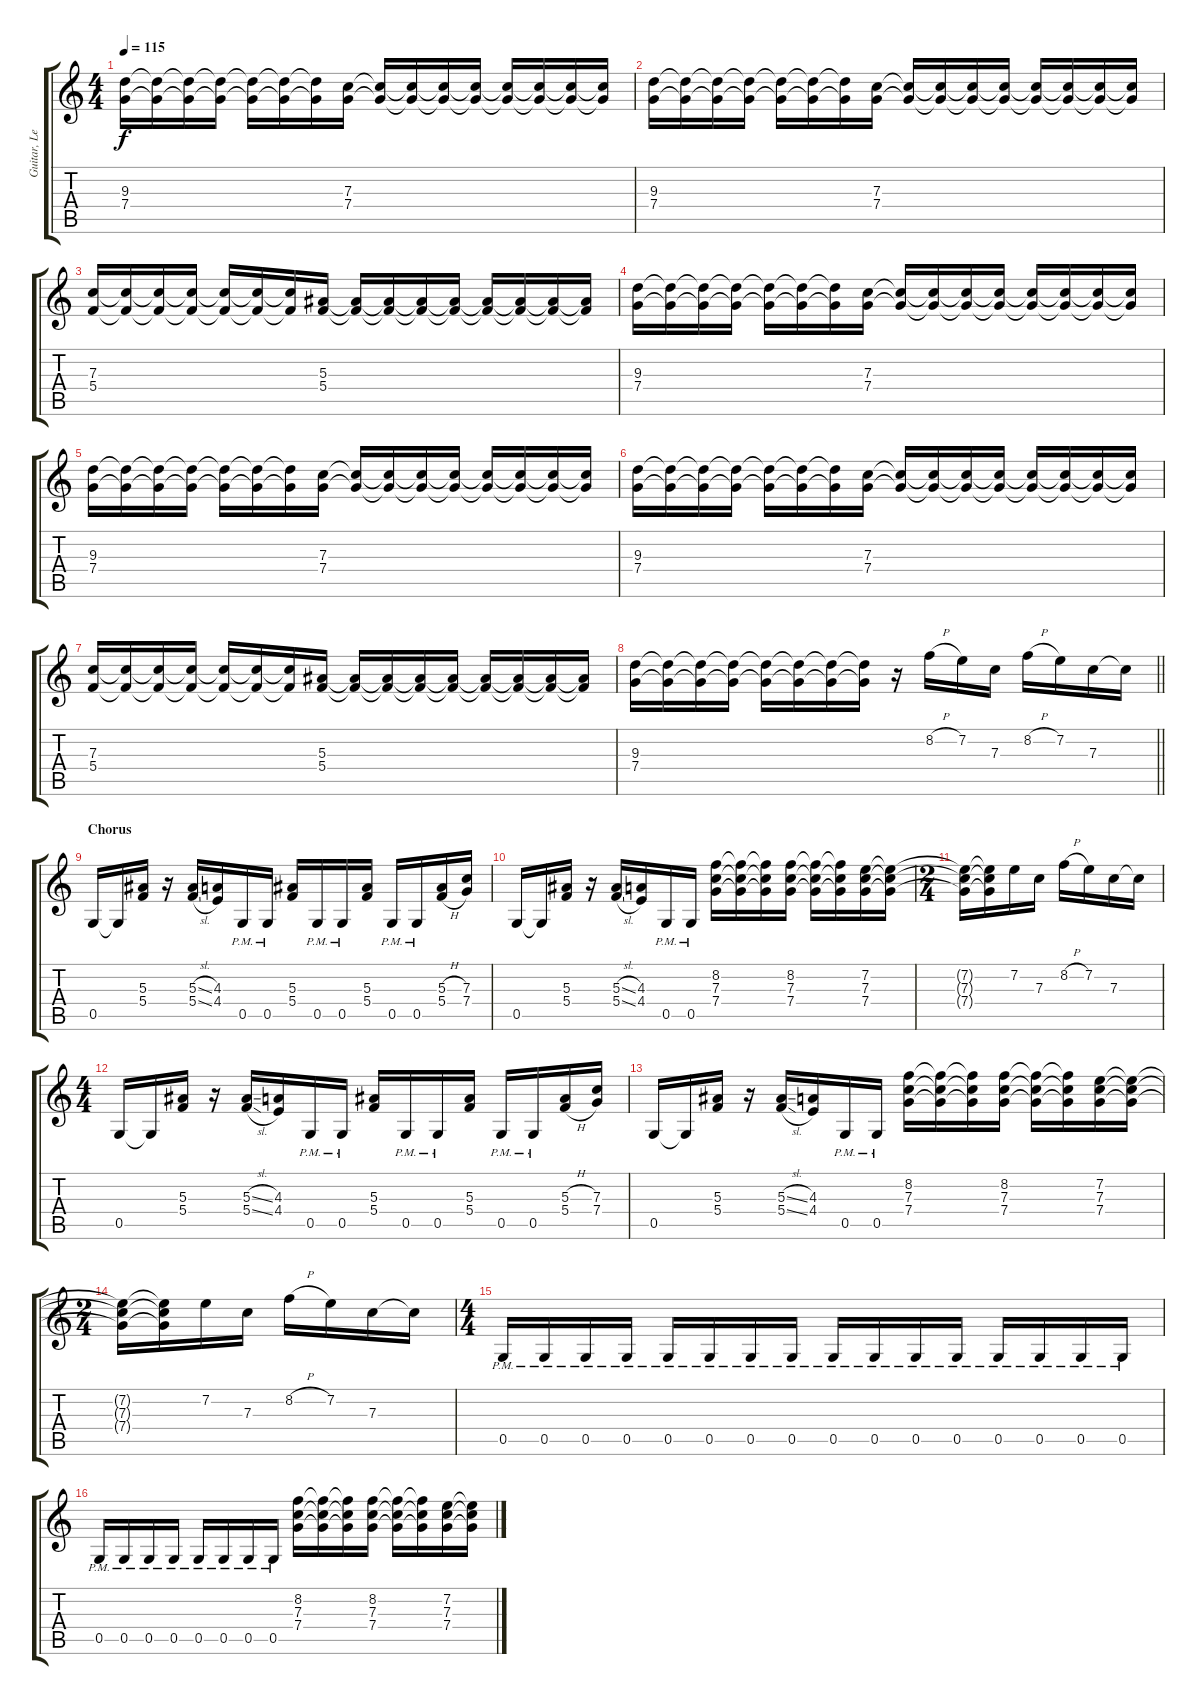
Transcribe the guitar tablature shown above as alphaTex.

\track ("Guitar, Lead" "Guitar, Le") {instrument distortionguitar}
\staff {score tabs}
\tuning (D4 A3 F3 C3 G2 D2) {hide}
\ts (4 4)
\tempo 115
\clef g2
\ks c
(9.3 7.4).16{dy f} (9.3{t} 7.4{t}).16 (9.3{t} 7.4{t}).16 (9.3{t} 7.4{t}).16 (9.3{t} 7.4{t}).16 (9.3{t} 7.4{t}).16 (9.3{t} 7.4{t}).16 (7.3 7.4).16 (7.3{t} 7.4{t}).16 (7.3{t} 7.4{t}).16 (7.3{t} 7.4{t}).16 (7.3{t} 7.4{t}).16 (7.3{t} 7.4{t}).16 (7.3{t} 7.4{t}).16 (7.3{t} 7.4{t}).16 (7.3{t} 7.4{t}).16 |
(9.3 7.4).16 (9.3{t} 7.4{t}).16 (9.3{t} 7.4{t}).16 (9.3{t} 7.4{t}).16 (9.3{t} 7.4{t}).16 (9.3{t} 7.4{t}).16 (9.3{t} 7.4{t}).16 (7.3 7.4).16 (7.3{t} 7.4{t}).16 (7.3{t} 7.4{t}).16 (7.3{t} 7.4{t}).16 (7.3{t} 7.4{t}).16 (7.3{t} 7.4{t}).16 (7.3{t} 7.4{t}).16 (7.3{t} 7.4{t}).16 (7.3{t} 7.4{t}).16 |
(7.3 5.4).16 (7.3{t} 5.4{t}).16 (7.3{t} 5.4{t}).16 (7.3{t} 5.4{t}).16 (7.3{t} 5.4{t}).16 (7.3{t} 5.4{t}).16 (7.3{t} 5.4{t}).16 (5.3 5.4).16 (5.3{t} 5.4{t}).16 (5.3{t} 5.4{t}).16 (5.3{t} 5.4{t}).16 (5.3{t} 5.4{t}).16 (5.3{t} 5.4{t}).16 (5.3{t} 5.4{t}).16 (5.3{t} 5.4{t}).16 (5.3{t} 5.4{t}).16 |
(9.3 7.4).16 (9.3{t} 7.4{t}).16 (9.3{t} 7.4{t}).16 (9.3{t} 7.4{t}).16 (9.3{t} 7.4{t}).16 (9.3{t} 7.4{t}).16 (9.3{t} 7.4{t}).16 (7.3 7.4).16 (7.3{t} 7.4{t}).16 (7.3{t} 7.4{t}).16 (7.3{t} 7.4{t}).16 (7.3{t} 7.4{t}).16 (7.3{t} 7.4{t}).16 (7.3{t} 7.4{t}).16 (7.3{t} 7.4{t}).16 (7.3{t} 7.4{t}).16 |
(9.3 7.4).16 (9.3{t} 7.4{t}).16 (9.3{t} 7.4{t}).16 (9.3{t} 7.4{t}).16 (9.3{t} 7.4{t}).16 (9.3{t} 7.4{t}).16 (9.3{t} 7.4{t}).16 (7.3 7.4).16 (7.3{t} 7.4{t}).16 (7.3{t} 7.4{t}).16 (7.3{t} 7.4{t}).16 (7.3{t} 7.4{t}).16 (7.3{t} 7.4{t}).16 (7.3{t} 7.4{t}).16 (7.3{t} 7.4{t}).16 (7.3{t} 7.4{t}).16 |
(9.3 7.4).16 (9.3{t} 7.4{t}).16 (9.3{t} 7.4{t}).16 (9.3{t} 7.4{t}).16 (9.3{t} 7.4{t}).16 (9.3{t} 7.4{t}).16 (9.3{t} 7.4{t}).16 (7.3 7.4).16 (7.3{t} 7.4{t}).16 (7.3{t} 7.4{t}).16 (7.3{t} 7.4{t}).16 (7.3{t} 7.4{t}).16 (7.3{t} 7.4{t}).16 (7.3{t} 7.4{t}).16 (7.3{t} 7.4{t}).16 (7.3{t} 7.4{t}).16 |
(7.3 5.4).16 (7.3{t} 5.4{t}).16 (7.3{t} 5.4{t}).16 (7.3{t} 5.4{t}).16 (7.3{t} 5.4{t}).16 (7.3{t} 5.4{t}).16 (7.3{t} 5.4{t}).16 (5.3 5.4).16 (5.3{t} 5.4{t}).16 (5.3{t} 5.4{t}).16 (5.3{t} 5.4{t}).16 (5.3{t} 5.4{t}).16 (5.3{t} 5.4{t}).16 (5.3{t} 5.4{t}).16 (5.3{t} 5.4{t}).16 (5.3{t} 5.4{t}).16 |
\barLineRight lightlight
(9.3 7.4).16 (9.3{t} 7.4{t}).16 (9.3{t} 7.4{t}).16 (9.3{t} 7.4{t}).16 (9.3{t} 7.4{t}).16 (9.3{t} 7.4{t}).16 (9.3{t} 7.4{t}).16 (9.3{t} 7.4{t}).16 r.16 8.2{h}.16 7.2.16 7.3.16 8.2{h}.16 7.2.16 7.3.16 7.3{t}.16 |
\section ("" "Chorus")
0.5.16 0.5{t}.16 (5.3 5.4).16 r.16 (5.3{sl} 5.4{sl}).16 (4.3 4.4).16 0.5{pm}.16 0.5{pm}.16 (5.3 5.4).16 0.5{pm}.16 0.5{pm}.16 (5.3 5.4).16 0.5{pm}.16 0.5{pm}.16 (5.3{h} 5.4{h}).16 (7.3 7.4).16 |
0.5.16 0.5{t}.16 (5.3 5.4).16 r.16 (5.3{sl} 5.4{sl}).16 (4.3 4.4).16 0.5{pm}.16 0.5{pm}.16 (8.2 7.3 7.4).16 (8.2{t} 7.3{t} 7.4{t}).16 (8.2{t} 7.3{t} 7.4{t}).16 (8.2 7.3 7.4).16 (8.2{t} 7.3{t} 7.4{t}).16 (8.2{t} 7.3{t} 7.4{t}).16 (7.2 7.3 7.4).16 (7.2{t} 7.3{t} 7.4{t}).16 |
\ts (2 4)
(7.2{t} 7.3{t} 7.4{t}).16 (7.2{t} 7.3{t} 7.4{t}).16 7.2.16 7.3.16 8.2{h}.16 7.2.16 7.3.16 7.3{t}.16 |
\ts (4 4)
0.5.16 0.5{t}.16 (5.3 5.4).16 r.16 (5.3{sl} 5.4{sl}).16 (4.3 4.4).16 0.5{pm}.16 0.5{pm}.16 (5.3 5.4).16 0.5{pm}.16 0.5{pm}.16 (5.3 5.4).16 0.5{pm}.16 0.5{pm}.16 (5.3{h} 5.4{h}).16 (7.3 7.4).16 |
0.5.16 0.5{t}.16 (5.3 5.4).16 r.16 (5.3{sl} 5.4{sl}).16 (4.3 4.4).16 0.5{pm}.16 0.5{pm}.16 (8.2 7.3 7.4).16 (8.2{t} 7.3{t} 7.4{t}).16 (8.2{t} 7.3{t} 7.4{t}).16 (8.2 7.3 7.4).16 (8.2{t} 7.3{t} 7.4{t}).16 (8.2{t} 7.3{t} 7.4{t}).16 (7.2 7.3 7.4).16 (7.2{t} 7.3{t} 7.4{t}).16 |
\ts (2 4)
(7.2{t} 7.3{t} 7.4{t}).16 (7.2{t} 7.3{t} 7.4{t}).16 7.2.16 7.3.16 8.2{h}.16 7.2.16 7.3.16 7.3{t}.16 |
\ts (4 4)
0.5{pm}.16 0.5{pm}.16 0.5{pm}.16 0.5{pm}.16 0.5{pm}.16 0.5{pm}.16 0.5{pm}.16 0.5{pm}.16 0.5{pm}.16 0.5{pm}.16 0.5{pm}.16 0.5{pm}.16 0.5{pm}.16 0.5{pm}.16 0.5{pm}.16 0.5{pm}.16 |
0.5{pm}.16 0.5{pm}.16 0.5{pm}.16 0.5{pm}.16 0.5{pm}.16 0.5{pm}.16 0.5{pm}.16 0.5{pm}.16 (8.2 7.3 7.4).16 (8.2{t} 7.3{t} 7.4{t}).16 (8.2{t} 7.3{t} 7.4{t}).16 (8.2 7.3 7.4).16 (8.2{t} 7.3{t} 7.4{t}).16 (8.2{t} 7.3{t} 7.4{t}).16 (7.2 7.3 7.4).16 (7.2{t} 7.3{t} 7.4{t}).16
